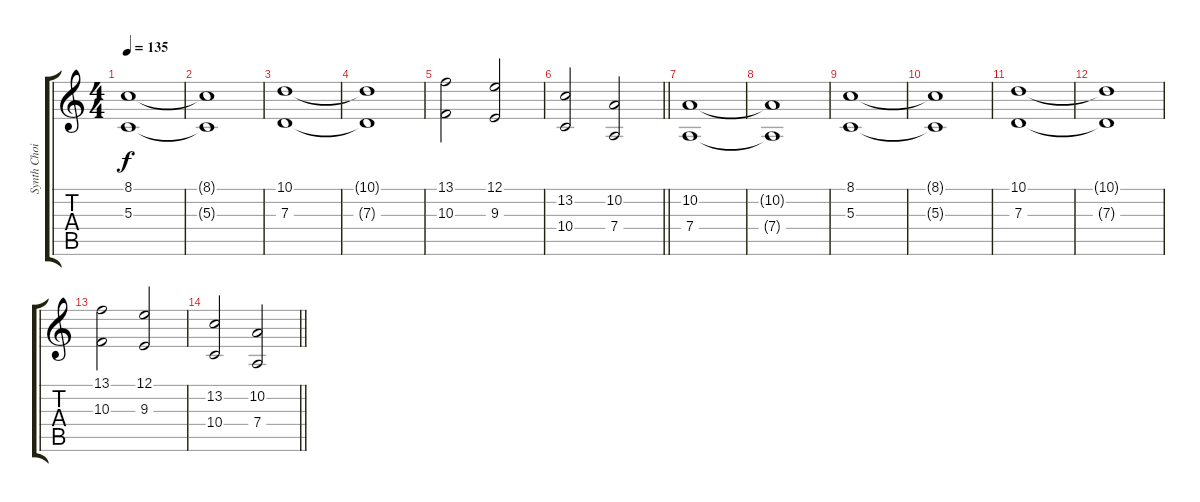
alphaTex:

\track ("Synth Choir" "Synth Choi") {instrument pad4choir}
\staff {score tabs}
\tuning (E4 B3 G3 D3 A2 E2) {hide}
\ts (4 4)
\tempo 135
\clef g2
\ks c
(8.1 5.3).1{dy f} |
(8.1{t} 5.3{t}).1 |
(10.1 7.3).1 |
(10.1{t} 7.3{t}).1 |
(13.1 10.3).2 (12.1 9.3).2 |
\barLineRight lightlight
(13.2 10.4).2 (10.2 7.4).2 |
(10.2 7.4).1 |
(10.2{t} 7.4{t}).1 |
(8.1 5.3).1 |
(8.1{t} 5.3{t}).1 |
(10.1 7.3).1 |
(10.1{t} 7.3{t}).1 |
(13.1 10.3).2 (12.1 9.3).2 |
\barLineRight lightlight
(13.2 10.4).2 (10.2 7.4).2
